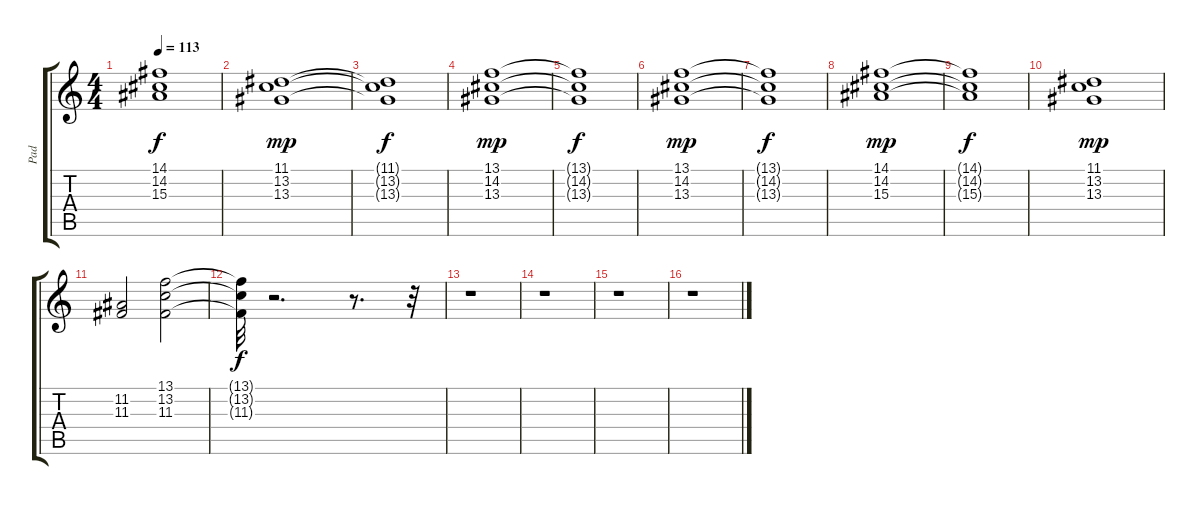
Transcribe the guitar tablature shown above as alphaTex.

\track ("Pad                 " "Pad       ") {instrument synthvoice}
\staff {score tabs}
\tuning (E4 B3 G3 D3 A2 E2) {hide}
\ts (4 4)
\tempo 113
\clef g2
\ks c
(14.1{t} 14.2{t} 15.3{t}).1{dy f} |
(11.1 13.2 13.3).1{dy mp} |
(11.1{t} 13.2{t} 13.3{t}).1{dy f} |
(13.1 14.2 13.3).1{dy mp} |
(13.1{t} 14.2{t} 13.3{t}).1{dy f} |
(13.1 14.2 13.3).1{dy mp} |
(13.1{t} 14.2{t} 13.3{t}).1{dy f} |
(14.1 14.2 15.3).1{dy mp} |
(14.1{t} 14.2{t} 15.3{t}).1{dy f} |
(11.1 13.2 13.3).1{dy mp} |
(11.2 11.3).2 (13.1 13.2 11.3).2 |
(13.1{t} 13.2{t} 11.3{t}).32{dy f} r.2{d} r.8{d} r.32 |
r.1 |
r.1 |
r.1 |
r.1
